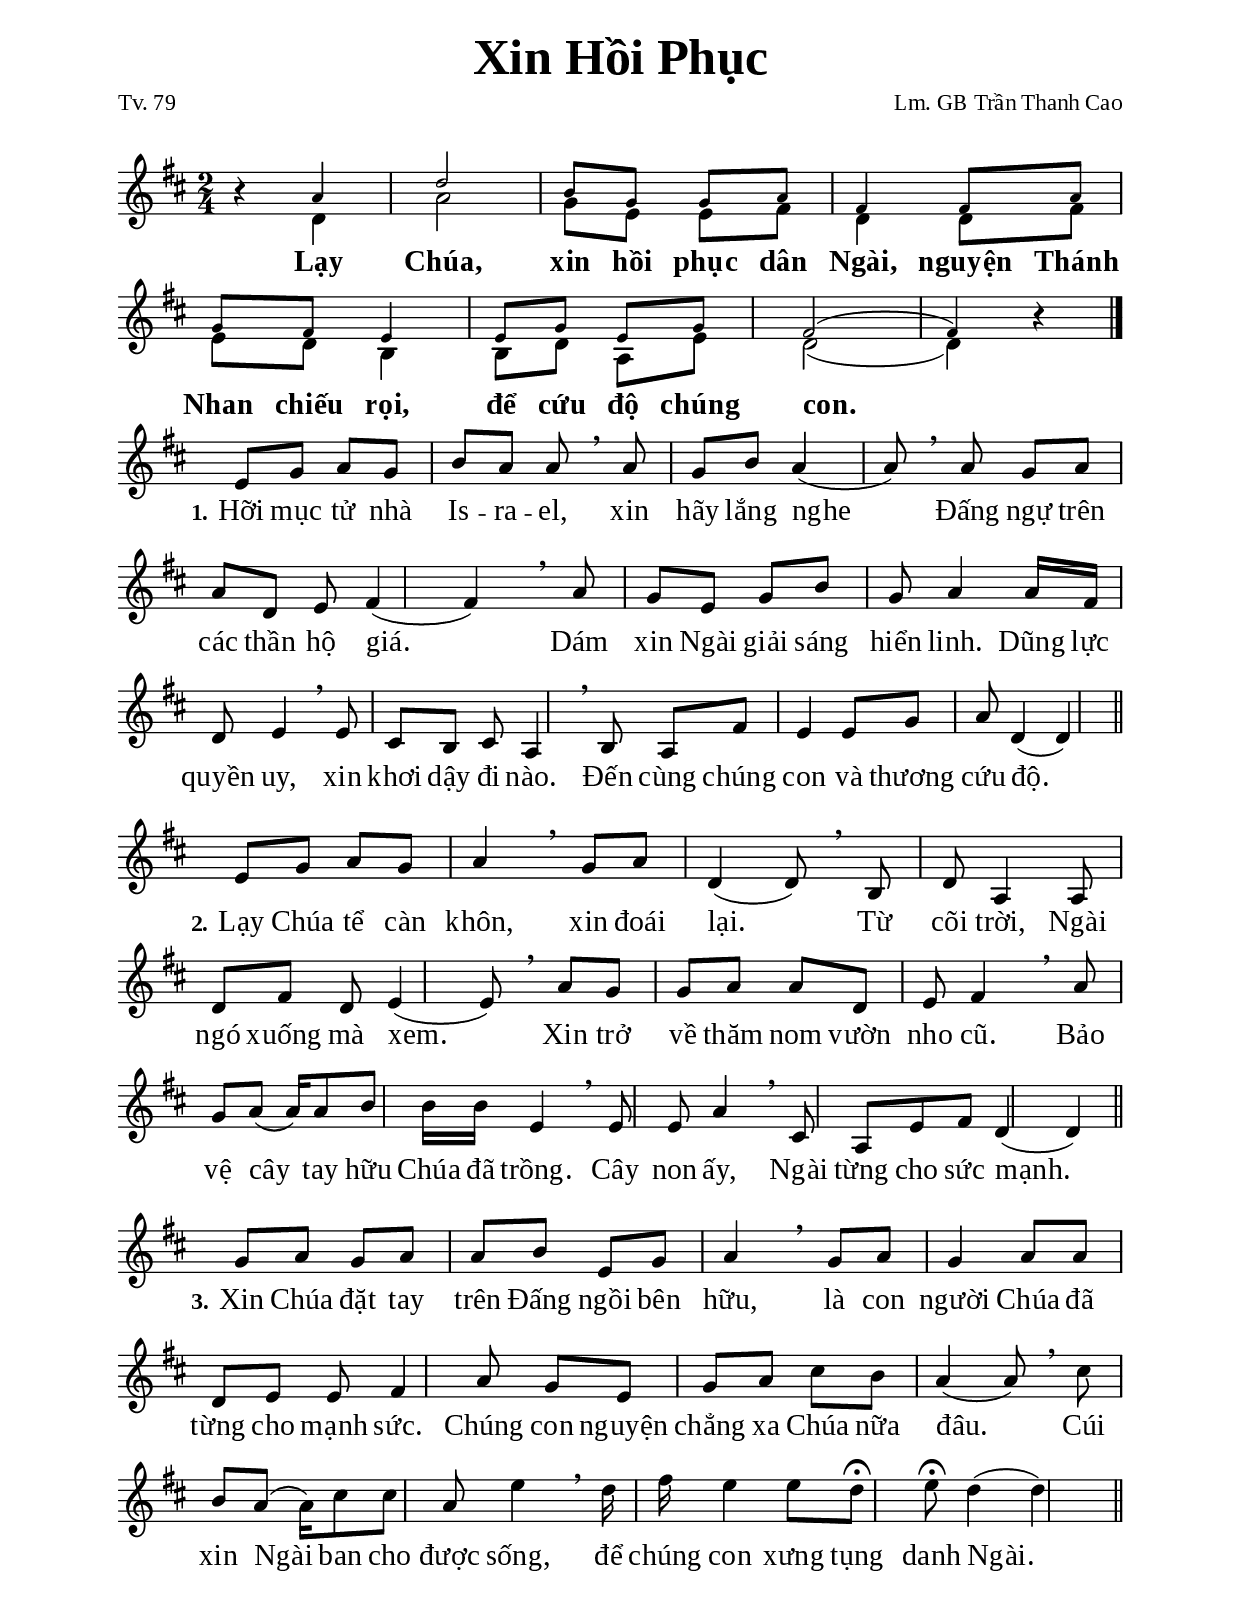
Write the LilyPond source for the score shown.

% Cài đặt chung
\version "2.22.1"
\include "english.ly"

\header {
  title = \markup { \fontsize #3 "Xin Hồi Phục" }
  poet = "Tv. 79"
  composer = "Lm. GB Trần Thanh Cao"
  arranger = " "
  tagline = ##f
}

\paper {
  #(set-paper-size "a4")
  top-margin = 10\mm
  bottom-margin = 10\mm
  left-margin = 20\mm
  right-margin = 20\mm
  indent = #0
  #(define fonts
    (make-pango-font-tree
      "Liberation Serif"
      "Liberation Serif"
      "Liberation Serif"
      (/ 20 20)))
  page-count = #1
}

% Nhạc điệp khúc
nhacDiepKhucSop= \relative c' {
  r4 d4 |
  a'2 |
  g8 e e fs |
  d4 d8 fs 
  e d b4 |
  b8 d a e' |
  d2 ( |
  d4) r \bar "|."
}

nhacDiepKhucBass= \relative c' {
  r4 a'4 |
  d2 |
  b8 g g a |
  fs4 fs8 a |
  g fs e4 |
  e8 g e g |
  fs2 ( |
  fs4) r
}

% Nhạc phiên khúc
nhacPhienKhucMot = \relative c' {
  e8 g a g b a a \breathe
  a g b a4 (a8) \breathe
  a g a a d, e fs4 (fs) \breathe
  a8 g e g b g a4 a16 fs d8 e4 \breathe
  e8 cs b cs a4 \breathe
  b8 a fs' e4 e8 g a d,4 (d) \bar "||"
}

nhacPhienKhucHai = \relative c' {
  e8 g a g a4 \breathe
  g8 a d,4 (d8) \breathe
  b d a4 a8 d fs d e4 (e8) \breathe
  a g g a a d, e fs4 \breathe
  a8 g a (a16) a8 b b16 b e,4 \breathe
  e8 e a4 \breathe
  cs,8 a e' fs d4 (d) \bar "||"
}

nhacPhienKhucBa = \relative c' {
  g'8 a g a a b e, g a4 \breathe
  g8 a g4 a8 a d, e e fs4 a8 g e g a cs b a4 (a8) \breathe
  cs b a (a16) cs8 cs a e'4 \breathe
  d16 fs e4 e8 d8 \fermata e \fermata d4 (d) \bar "||"
}

% Lời điệp khúc
loiDiepKhuc = \lyricmode {
  Lạy Chúa, xin hồi phục dân Ngài,
  nguyện Thánh Nhan chiếu rọi, để cứu độ chúng con.
}

% Lời phiên khúc
loiPhienKhucMot = \lyricmode {
  \set stanza = #"1."
  Hỡi mục tử nhà Is -- ra -- el, xin hãy lắng nghe
  Đấng ngự trên các thần hộ giá.
  Dám xin Ngài giải sáng hiển linh.
  Dũng lực quyền uy, xin khơi dậy đi nào.
  Đến cùng chúng con và thương cứu độ.
}

loiPhienKhucHai = \lyricmode {
  \set stanza = #"2."
  Lạy Chúa tể càn khôn, xin đoái lại.
  Từ cõi trời, Ngài ngó xuống mà xem.
  Xin trở về thăm nom vườn nho cũ.
  Bảo vệ cây tay hữu Chúa đã trồng.
  Cây non ấy, Ngài từng cho sức mạnh.
}

loiPhienKhucBa = \lyricmode {
  \set stanza = #"3."
  Xin Chúa đặt tay trên Đấng ngồi bên hữu,
  là con người Chúa đã từng cho mạnh sức.
  Chúng con nguyện chẳng xa Chúa nữa đâu.
  Cúi xin Ngài ban cho được sống,
  để chúng con xưng tụng danh Ngài.
}


% Dàn trang
\score {
  \new ChoirStaff <<
    \new Staff = diepKhuc \with {
        \consists "Merge_rests_engraver"
        %\magnifyStaff #(magstep +1)
      }
      <<
      \new Voice = beSop {
        \voiceTwo \key d \major \time 2/4 \nhacDiepKhucSop
      }
      \new Voice = beBas {
        \override NoteHead.font-size = #-2
        \voiceOne \key d \major \time 2/4 \nhacDiepKhucBass
      }
    >>
    \new Lyrics \lyricsto beSop \loiDiepKhuc
  >>
  \layout {
    \override Lyrics.LyricText.font-series = #'bold
    \override Lyrics.LyricText.font-size = #+2.5
    \override Lyrics.LyricSpace.minimum-distance = #2.0
    \override Score.BarNumber.break-visibility = ##(#f #f #f)
    \override Score.SpacingSpanner.uniform-stretching = ##t
  }
}

\score {
  \new ChoirStaff <<
    \new Staff = phienKhuc \with {
        %\magnifyStaff #(magstep +1)
      }
      <<
      \new Voice = beSop {
        \key d \major \time 2/4 \nhacPhienKhucMot
      }
    >>
    \new Lyrics \lyricsto beSop \loiPhienKhucMot
  >>
  \layout {
    \override Staff.TimeSignature.transparent = ##t
    \override Lyrics.LyricText.font-size = #+2.5
    \override Lyrics.LyricSpace.minimum-distance = #0.5
    \override Score.BarNumber.break-visibility = ##(#f #f #f)
    \override Score.SpacingSpanner.uniform-stretching = ##t
    \set Score.barAlways = ##t
    \set Score.defaultBarType = ""
  } 
}

\score {
  \new ChoirStaff <<
    \new Staff = phienKhuc \with {
        %\magnifyStaff #(magstep +1)
      }
      <<
      \new Voice = beSop {
        \key d \major \time 2/4 \nhacPhienKhucHai
      }
    >>
    \new Lyrics \lyricsto beSop \loiPhienKhucHai
  >>
  \layout {
    \override Staff.TimeSignature.transparent = ##t
    \override Lyrics.LyricText.font-size = #+2.5
    \override Lyrics.LyricSpace.minimum-distance = #0.5
    \override Score.BarNumber.break-visibility = ##(#f #f #f)
    \override Score.SpacingSpanner.uniform-stretching = ##t
    \set Score.barAlways = ##t
    \set Score.defaultBarType = ""
  } 
}

\score {
  \new ChoirStaff <<
    \new Staff = phienKhuc \with {
        %\magnifyStaff #(magstep +1)
      }
      <<
      \new Voice = beSop {
        \key d \major \time 2/4 \nhacPhienKhucBa
      }
    >>
    \new Lyrics \lyricsto beSop \loiPhienKhucBa
  >>
  \layout {
    \override Staff.TimeSignature.transparent = ##t
    \override Lyrics.LyricText.font-size = #+2.5
    \override Lyrics.LyricSpace.minimum-distance = #0.5
    \override Score.BarNumber.break-visibility = ##(#f #f #f)
    \override Score.SpacingSpanner.uniform-stretching = ##t
    \set Score.barAlways = ##t
    \set Score.defaultBarType = ""
  } 
}
